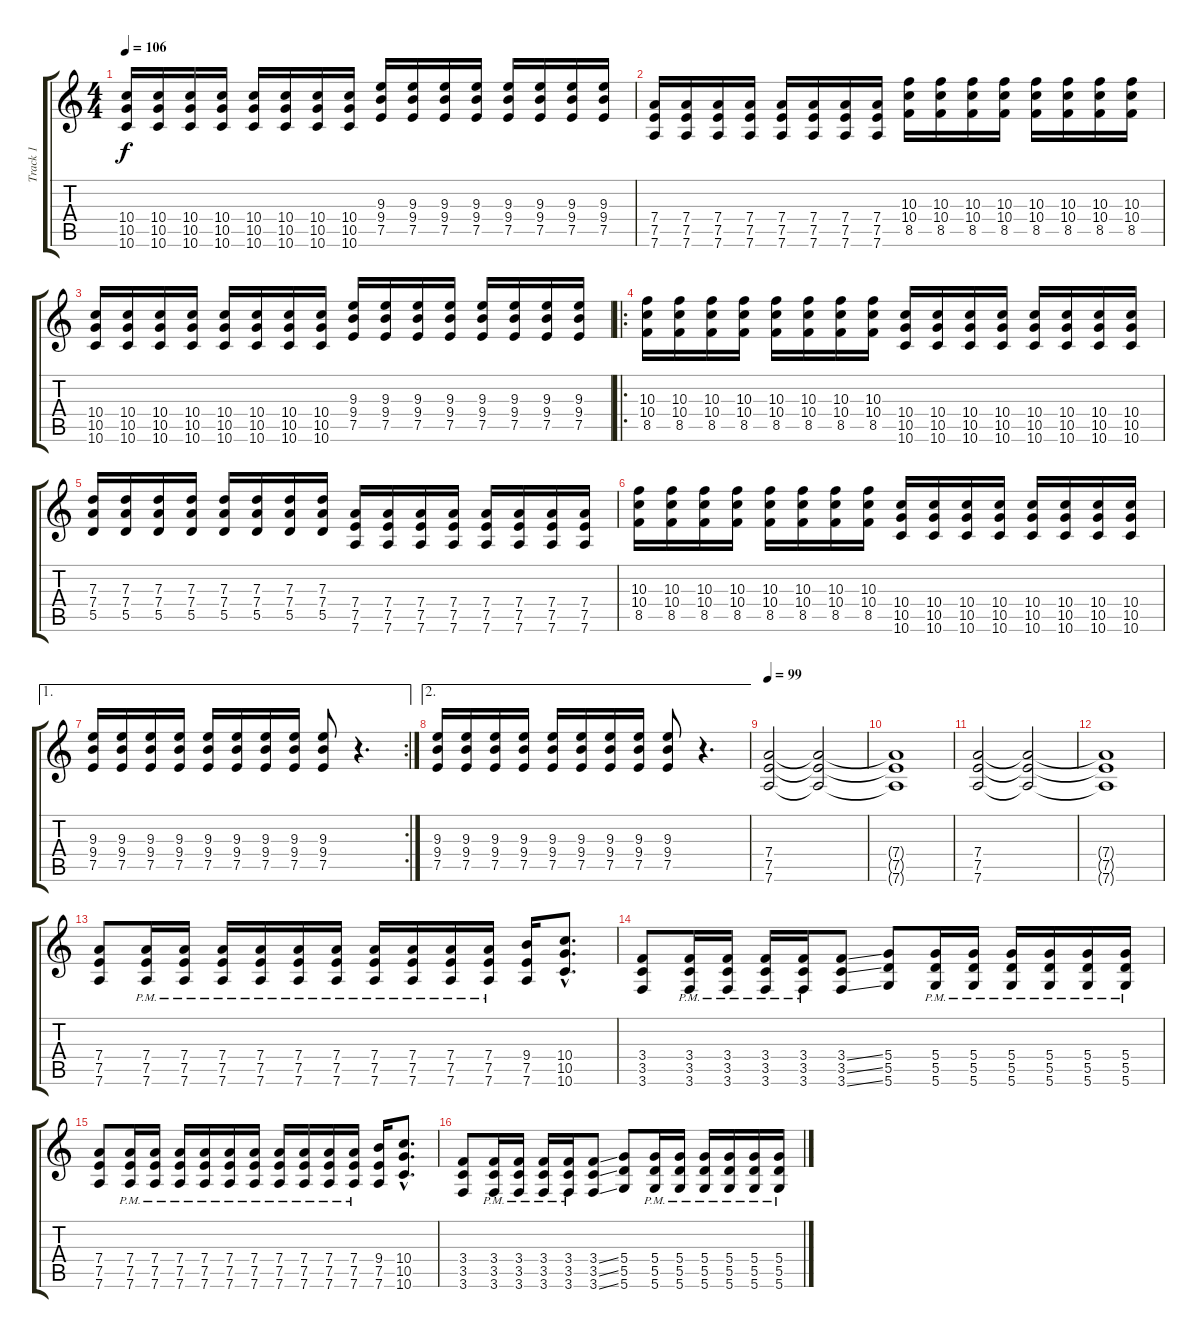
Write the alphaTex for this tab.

\track ("Track 1" "Track 1") {instrument distortionguitar}
\staff {score tabs}
\tuning (E4 B3 G3 D3 A2 D2) {hide}
\ts (4 4)
\tempo 106
\clef g2
\ks c
(10.4 10.5 10.6).16{dy f} (10.4 10.5 10.6).16 (10.4 10.5 10.6).16 (10.4 10.5 10.6).16 (10.4 10.5 10.6).16 (10.4 10.5 10.6).16 (10.4 10.5 10.6).16 (10.4 10.5 10.6).16 (9.3 9.4 7.5).16 (9.3 9.4 7.5).16 (9.3 9.4 7.5).16 (9.3 9.4 7.5).16 (9.3 9.4 7.5).16 (9.3 9.4 7.5).16 (9.3 9.4 7.5).16 (9.3 9.4 7.5).16 |
(7.4 7.5 7.6).16 (7.4 7.5 7.6).16 (7.4 7.5 7.6).16 (7.4 7.5 7.6).16 (7.4 7.5 7.6).16 (7.4 7.5 7.6).16 (7.4 7.5 7.6).16 (7.4 7.5 7.6).16 (10.3 10.4 8.5).16 (10.3 10.4 8.5).16 (10.3 10.4 8.5).16 (10.3 10.4 8.5).16 (10.3 10.4 8.5).16 (10.3 10.4 8.5).16 (10.3 10.4 8.5).16 (10.3 10.4 8.5).16 |
(10.4 10.5 10.6).16 (10.4 10.5 10.6).16 (10.4 10.5 10.6).16 (10.4 10.5 10.6).16 (10.4 10.5 10.6).16 (10.4 10.5 10.6).16 (10.4 10.5 10.6).16 (10.4 10.5 10.6).16 (9.3 9.4 7.5).16 (9.3 9.4 7.5).16 (9.3 9.4 7.5).16 (9.3 9.4 7.5).16 (9.3 9.4 7.5).16 (9.3 9.4 7.5).16 (9.3 9.4 7.5).16 (9.3 9.4 7.5).16 |
\ro
(10.3 10.4 8.5).16 (10.3 10.4 8.5).16 (10.3 10.4 8.5).16 (10.3 10.4 8.5).16 (10.3 10.4 8.5).16 (10.3 10.4 8.5).16 (10.3 10.4 8.5).16 (10.3 10.4 8.5).16 (10.4 10.5 10.6).16 (10.4 10.5 10.6).16 (10.4 10.5 10.6).16 (10.4 10.5 10.6).16 (10.4 10.5 10.6).16 (10.4 10.5 10.6).16 (10.4 10.5 10.6).16 (10.4 10.5 10.6).16 |
(7.3 7.4 5.5).16 (7.3 7.4 5.5).16 (7.3 7.4 5.5).16 (7.3 7.4 5.5).16 (7.3 7.4 5.5).16 (7.3 7.4 5.5).16 (7.3 7.4 5.5).16 (7.3 7.4 5.5).16 (7.4 7.5 7.6).16 (7.4 7.5 7.6).16 (7.4 7.5 7.6).16 (7.4 7.5 7.6).16 (7.4 7.5 7.6).16 (7.4 7.5 7.6).16 (7.4 7.5 7.6).16 (7.4 7.5 7.6).16 |
(10.3 10.4 8.5).16 (10.3 10.4 8.5).16 (10.3 10.4 8.5).16 (10.3 10.4 8.5).16 (10.3 10.4 8.5).16 (10.3 10.4 8.5).16 (10.3 10.4 8.5).16 (10.3 10.4 8.5).16 (10.4 10.5 10.6).16 (10.4 10.5 10.6).16 (10.4 10.5 10.6).16 (10.4 10.5 10.6).16 (10.4 10.5 10.6).16 (10.4 10.5 10.6).16 (10.4 10.5 10.6).16 (10.4 10.5 10.6).16 |
\ae 1
\rc 2
(9.3 9.4 7.5).16 (9.3 9.4 7.5).16 (9.3 9.4 7.5).16 (9.3 9.4 7.5).16 (9.3 9.4 7.5).16 (9.3 9.4 7.5).16 (9.3 9.4 7.5).16 (9.3 9.4 7.5).16 (9.3 9.4 7.5).8 r.4{d} |
\ae 2
(9.3 9.4 7.5).16 (9.3 9.4 7.5).16 (9.3 9.4 7.5).16 (9.3 9.4 7.5).16 (9.3 9.4 7.5).16 (9.3 9.4 7.5).16 (9.3 9.4 7.5).16 (9.3 9.4 7.5).16 (9.3 9.4 7.5).8 r.4{d} |
\tempo 99
(7.4 7.5 7.6).2{balance 4} (7.4{t} 7.5{t} 7.6{t}).2{volume 11} |
(7.4{t} 7.5{t} 7.6{t}).1 |
(7.4 7.5 7.6).2{volume 14} (7.4{t} 7.5{t} 7.6{t}).2{volume 11} |
(7.4{t} 7.5{t} 7.6{t}).1 |
(7.4 7.5 7.6).8{volume 16} (7.4{pm} 7.5{pm} 7.6{pm}).16 (7.4{pm} 7.5{pm} 7.6{pm}).16 (7.4{pm} 7.5{pm} 7.6{pm}).16 (7.4{pm} 7.5{pm} 7.6{pm}).16 (7.4{pm} 7.5{pm} 7.6{pm}).16 (7.4{pm} 7.5{pm} 7.6{pm}).16 (7.4{pm} 7.5{pm} 7.6{pm}).16 (7.4{pm} 7.5{pm} 7.6{pm}).16 (7.4{pm} 7.5{pm} 7.6{pm}).16 (7.4{pm} 7.5{pm} 7.6{pm}).16 (9.4 7.5 7.6).16 (10.4{hac} 10.5{hac} 10.6{hac}).8{d} |
(3.4 3.5 3.6).8 (3.4{pm} 3.5{pm} 3.6{pm}).16 (3.4{pm} 3.5{pm} 3.6{pm}).16 (3.4{pm} 3.5{pm} 3.6{pm}).16 (3.4{pm} 3.5{pm} 3.6{pm}).16 (3.4{ss} 3.5{ss} 3.6{ss}).8 (5.4 5.5 5.6).8 (5.4{pm} 5.5{pm} 5.6{pm}).16 (5.4{pm} 5.5{pm} 5.6{pm}).16 (5.4{pm} 5.5{pm} 5.6{pm}).16 (5.4{pm} 5.5{pm} 5.6{pm}).16 (5.4{pm} 5.5{pm} 5.6{pm}).16 (5.4{pm} 5.5{pm} 5.6{pm}).16 |
(7.4 7.5 7.6).8{volume 16} (7.4{pm} 7.5{pm} 7.6{pm}).16 (7.4{pm} 7.5{pm} 7.6{pm}).16 (7.4{pm} 7.5{pm} 7.6{pm}).16 (7.4{pm} 7.5{pm} 7.6{pm}).16 (7.4{pm} 7.5{pm} 7.6{pm}).16 (7.4{pm} 7.5{pm} 7.6{pm}).16 (7.4{pm} 7.5{pm} 7.6{pm}).16 (7.4{pm} 7.5{pm} 7.6{pm}).16 (7.4{pm} 7.5{pm} 7.6{pm}).16 (7.4{pm} 7.5{pm} 7.6{pm}).16 (9.4 7.5 7.6).16 (10.4{hac} 10.5{hac} 10.6{hac}).8{d} |
(3.4 3.5 3.6).8 (3.4{pm} 3.5{pm} 3.6{pm}).16 (3.4{pm} 3.5{pm} 3.6{pm}).16 (3.4{pm} 3.5{pm} 3.6{pm}).16 (3.4{pm} 3.5{pm} 3.6{pm}).16 (3.4{ss} 3.5{ss} 3.6{ss}).8 (5.4 5.5 5.6).8 (5.4{pm} 5.5{pm} 5.6{pm}).16 (5.4{pm} 5.5{pm} 5.6{pm}).16 (5.4{pm} 5.5{pm} 5.6{pm}).16 (5.4{pm} 5.5{pm} 5.6{pm}).16 (5.4{pm} 5.5{pm} 5.6{pm}).16 (5.4{pm} 5.5{pm} 5.6{pm}).16
